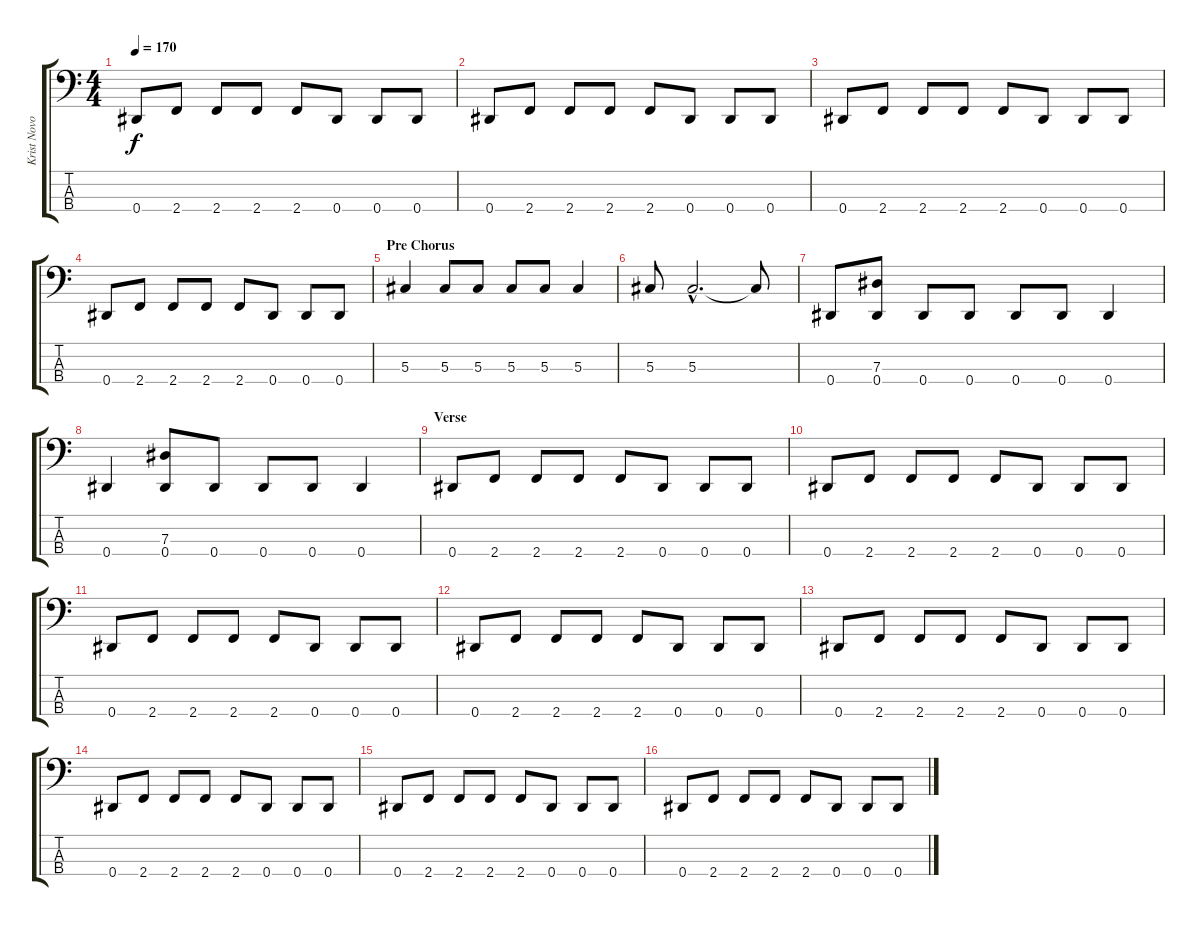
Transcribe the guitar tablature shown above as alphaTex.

\track ("Krist Novoselic (Bass)" "Krist Novo") {instrument electricbassfinger}
\staff {score tabs}
\tuning (Gb2 Db2 Ab1 Eb1) {hide}
\ts (4 4)
\tempo 170
\clef f4
\ks c
0.4.8{dy f} 2.4.8 2.4.8 2.4.8 2.4.8 0.4.8 0.4.8 0.4.8 |
0.4.8 2.4.8 2.4.8 2.4.8 2.4.8 0.4.8 0.4.8 0.4.8 |
0.4.8 2.4.8 2.4.8 2.4.8 2.4.8 0.4.8 0.4.8 0.4.8 |
0.4.8 2.4.8 2.4.8 2.4.8 2.4.8 0.4.8 0.4.8 0.4.8 |
\section ("" "Pre Chorus")
5.3.4 5.3.8 5.3.8 5.3.8 5.3.8 5.3.4 |
5.3.8 5.3{hac}.2{d} 5.3{t}.8 |
0.4.8 (7.3 0.4).8 0.4.8 0.4.8 0.4.8 0.4.8 0.4.4 |
0.4.4 (7.3 0.4).8 0.4.8 0.4.8 0.4.8 0.4.4 |
\section ("" "Verse")
0.4.8 2.4.8 2.4.8 2.4.8 2.4.8 0.4.8 0.4.8 0.4.8 |
0.4.8 2.4.8 2.4.8 2.4.8 2.4.8 0.4.8 0.4.8 0.4.8 |
0.4.8 2.4.8 2.4.8 2.4.8 2.4.8 0.4.8 0.4.8 0.4.8 |
0.4.8 2.4.8 2.4.8 2.4.8 2.4.8 0.4.8 0.4.8 0.4.8 |
0.4.8 2.4.8 2.4.8 2.4.8 2.4.8 0.4.8 0.4.8 0.4.8 |
0.4.8 2.4.8 2.4.8 2.4.8 2.4.8 0.4.8 0.4.8 0.4.8 |
0.4.8 2.4.8 2.4.8 2.4.8 2.4.8 0.4.8 0.4.8 0.4.8 |
0.4.8 2.4.8 2.4.8 2.4.8 2.4.8 0.4.8 0.4.8 0.4.8
